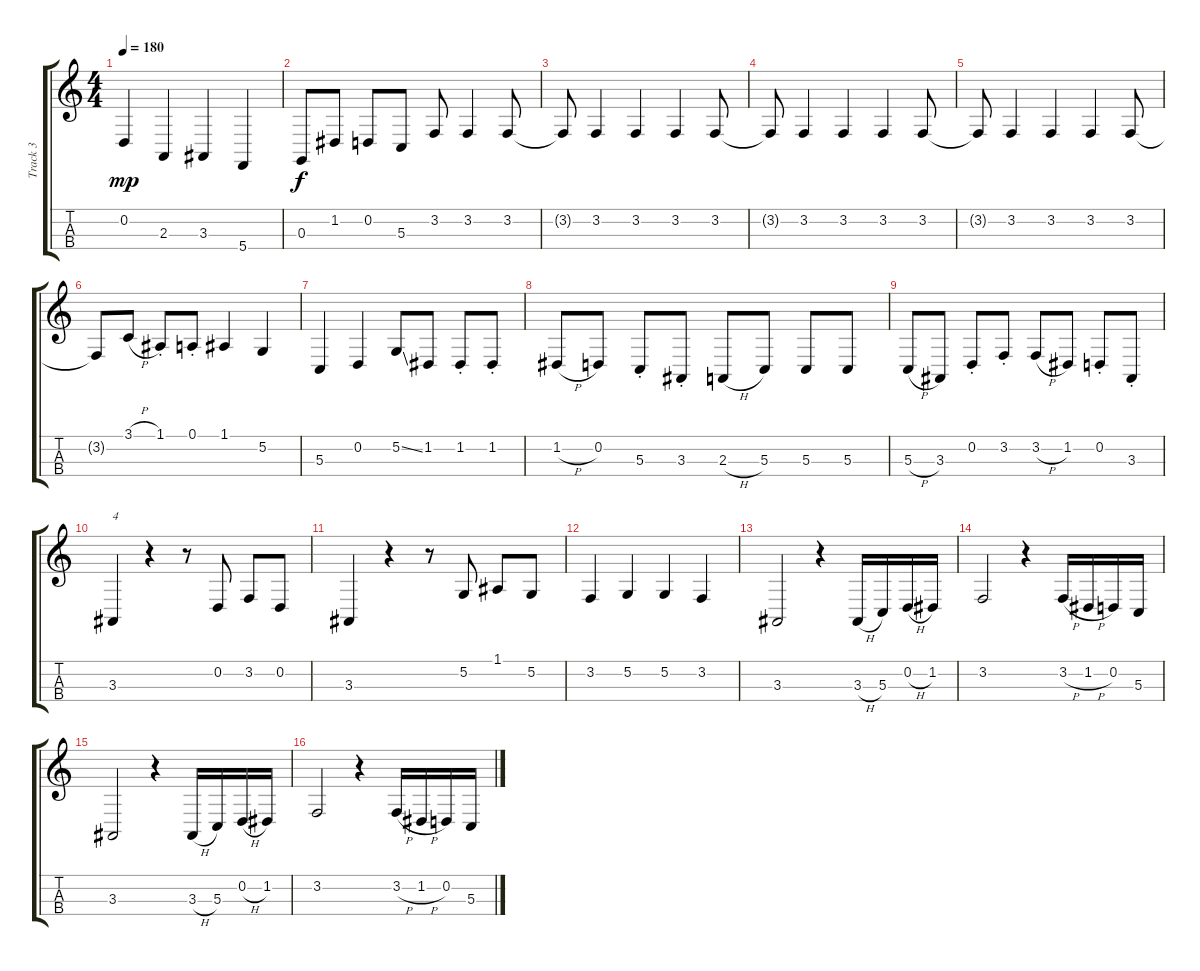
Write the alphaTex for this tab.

\track ("Track 3" "Track 3") {instrument viola}
\staff {score tabs}
\tuning (A3 D3 G2 C2) {hide}
\ts (4 4)
\tempo 180
\clef g2
\ks c
0.2.4{dy mp} 2.3.4 3.3.4 5.4.4 |
0.3.8{dy f} 1.2.8 0.2.8 5.3.8 3.2.8 3.2.4 3.2.8 |
3.2{t}.8 3.2.4 3.2.4 3.2.4 3.2.8 |
3.2{t}.8 3.2.4 3.2.4 3.2.4 3.2.8 |
3.2{t}.8 3.2.4 3.2.4 3.2.4 3.2.8 |
3.2{t}.8 3.1{h}.8 1.1{st}.8 0.1{st}.8 1.1.4 5.2.4 |
5.3.4 0.2.4 5.2{ss}.8 1.2.8 1.2{st}.8 1.2{st}.8 |
1.2{h}.8 0.2.8 5.3{st}.8 3.3{st}.8 2.3{h}.8 5.3.8 5.3.8 5.3.8 |
5.3{h}.8 3.3.8 0.2{st}.8 3.2{st}.8 3.2{h}.8 1.2.8 0.2{st}.8 3.3{st}.8 |
3.3.4{txt "4"} r.4 r.8 0.2.8 3.2.8 0.2.8 |
3.3.4 r.4 r.8 5.2.8 1.1.8 5.2.8 |
3.2.4 5.2.4 5.2.4 3.2.4 |
3.3.2 r.4 3.3{h}.16 5.3.16 0.2{h}.16 1.2.16 |
3.2.2 r.4 3.2{h}.16 1.2{h}.16 0.2.16 5.3.16 |
3.3.2 r.4 3.3{h}.16 5.3.16 0.2{h}.16 1.2.16 |
3.2.2 r.4 3.2{h}.16 1.2{h}.16 0.2.16 5.3.16
